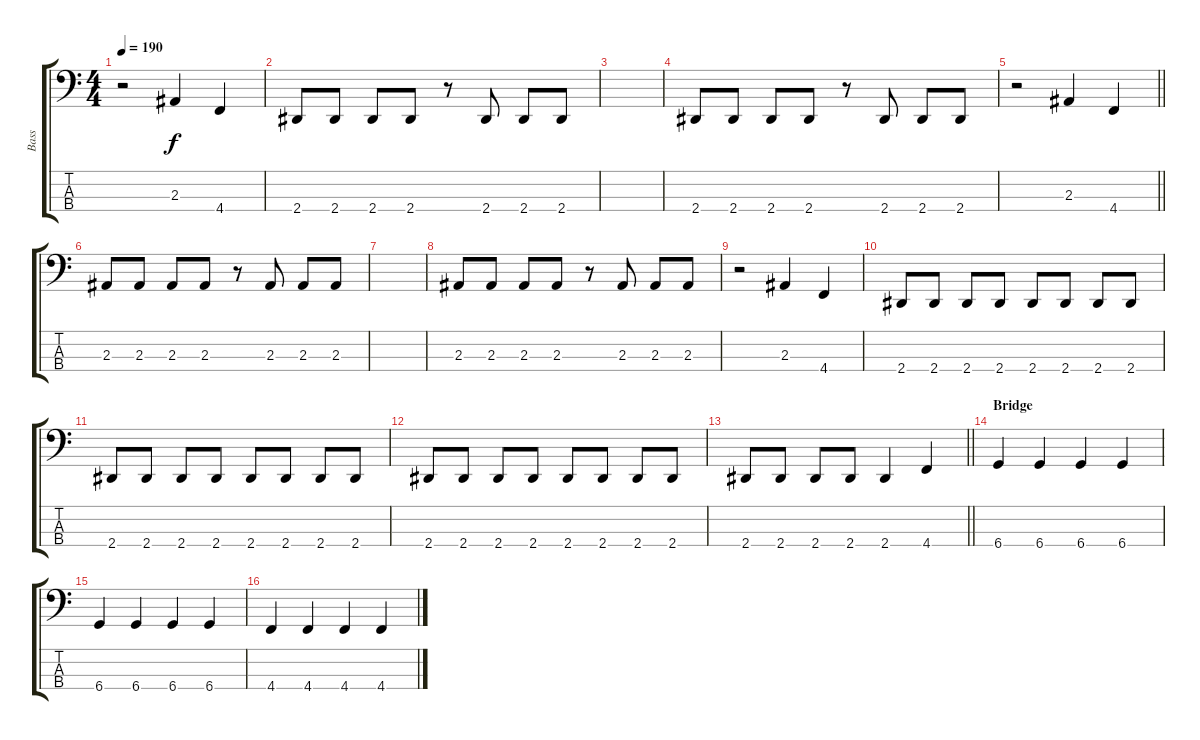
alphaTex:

\track ("Bass" "Bass") {instrument electricbassfinger}
\staff {score tabs}
\tuning (Gb2 Db2 Ab1 Db1) {hide}
\ts (4 4)
\tempo 190
\clef f4
\ks c
r.2{dy f} 2.3.4 4.4.4 |
2.4.8 2.4.8 2.4.8 2.4.8 r.8 2.4.8 2.4.8 2.4.8 |
|
2.4.8 2.4.8 2.4.8 2.4.8 r.8 2.4.8 2.4.8 2.4.8 |
\barLineRight lightlight
r.2 2.3.4 4.4.4 |
2.3.8 2.3.8 2.3.8 2.3.8 r.8 2.3.8 2.3.8 2.3.8 |
|
2.3.8 2.3.8 2.3.8 2.3.8 r.8 2.3.8 2.3.8 2.3.8 |
r.2 2.3.4 4.4.4 |
2.4.8 2.4.8 2.4.8 2.4.8 2.4.8 2.4.8 2.4.8 2.4.8 |
2.4.8 2.4.8 2.4.8 2.4.8 2.4.8 2.4.8 2.4.8 2.4.8 |
2.4.8 2.4.8 2.4.8 2.4.8 2.4.8 2.4.8 2.4.8 2.4.8 |
\barLineRight lightlight
2.4.8 2.4.8 2.4.8 2.4.8 2.4.4 4.4.4 |
\section ("" "Bridge")
6.4.4 6.4.4 6.4.4 6.4.4 |
6.4.4 6.4.4 6.4.4 6.4.4 |
4.4.4 4.4.4 4.4.4 4.4.4
